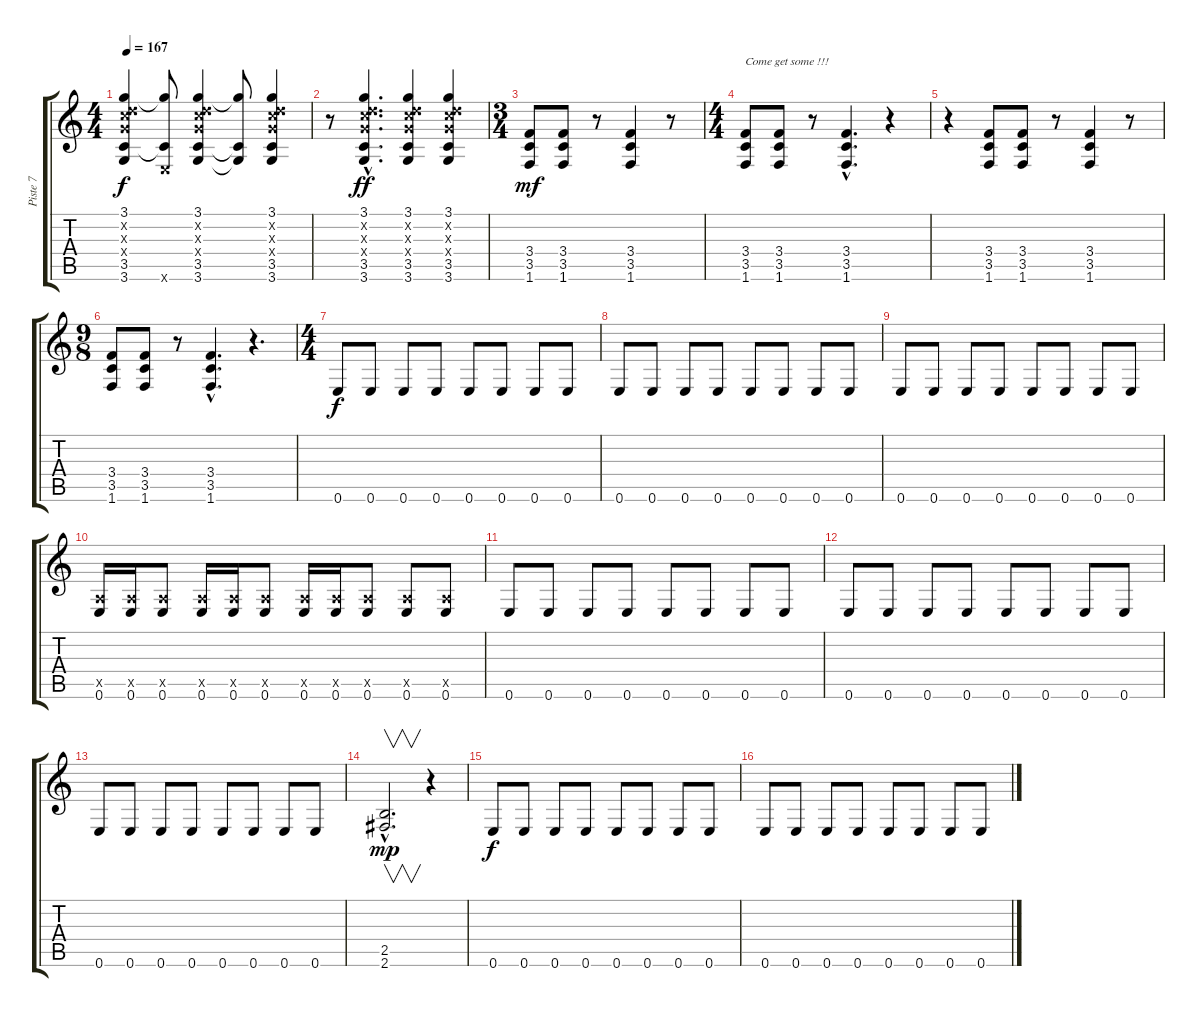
\track ("Piste 7" "Piste 7") {instrument overdrivenguitar}
\staff {score tabs}
\tuning (E4 B3 G3 D3 A2 E2) {hide}
\ts (4 4)
\tempo 167
\clef g2
\ks c
(3.1 3.2{x} 5.3{x} 5.4{x} 3.5 3.6).4{dy f} (3.1{t} 3.5{t} 0.6{x}).8 (3.1 3.2{x} 5.3{x} 5.4{x} 3.5 3.6).4 (3.1{t} 3.5{t} 3.6{t}).8 (3.1 3.2{x} 5.3{x} 5.4{x} 3.5 3.6).4 |
r.8 (3.1{hac} 3.2{hac x} 5.3{hac x} 5.4{hac x} 3.5{hac} 3.6{hac}).4{d dy ff} (3.1 3.2{x} 5.3{x} 5.4{x} 3.5 3.6).4 (3.1 3.2{x} 5.3{x} 5.4{x} 3.5 3.6).4 |
\ts (3 4)
(3.4 3.5 1.6).8{dy mf volume 4} (3.4 3.5 1.6).8 r.8 (3.4 3.5 1.6).4 r.8 |
\ts (4 4)
(3.4 3.5 1.6).8{txt "Come get some !!!"} (3.4 3.5 1.6).8 r.8 (3.4{hac} 3.5{hac} 1.6{hac}).4{d} r.4 |
r.4 (3.4 3.5 1.6).8 (3.4 3.5 1.6).8 r.8 (3.4 3.5 1.6).4 r.8 |
\ts (9 8)
(3.4 3.5 1.6).8 (3.4 3.5 1.6).8 r.8 (3.4{hac} 3.5{hac} 1.6{hac}).4{d} r.4{d} |
\ts (4 4)
0.6.8{dy f volume 14} 0.6.8 0.6.8 0.6.8 0.6.8 0.6.8 0.6.8 0.6.8 |
0.6.8 0.6.8 0.6.8 0.6.8 0.6.8 0.6.8 0.6.8 0.6.8 |
0.6.8 0.6.8 0.6.8 0.6.8 0.6.8 0.6.8 0.6.8 0.6.8 |
(0.5{x} 0.6).16 (0.5{x} 0.6).16 (0.5{x} 0.6).8 (0.5{x} 0.6).16 (0.5{x} 0.6).16 (0.5{x} 0.6).8 (0.5{x} 0.6).16 (0.5{x} 0.6).16 (0.5{x} 0.6).8 (0.5{x} 0.6).8 (0.5{x} 0.6).8 |
0.6.8 0.6.8 0.6.8 0.6.8 0.6.8 0.6.8 0.6.8 0.6.8 |
0.6.8 0.6.8 0.6.8 0.6.8 0.6.8 0.6.8 0.6.8 0.6.8 |
0.6.8 0.6.8 0.6.8 0.6.8 0.6.8 0.6.8 0.6.8 0.6.8 |
(2.5{hac} 2.6{hac}).2{v d dy mp} r.4 |
0.6.8{dy f} 0.6.8 0.6.8 0.6.8 0.6.8 0.6.8 0.6.8 0.6.8 |
0.6.8 0.6.8 0.6.8 0.6.8 0.6.8 0.6.8 0.6.8 0.6.8
